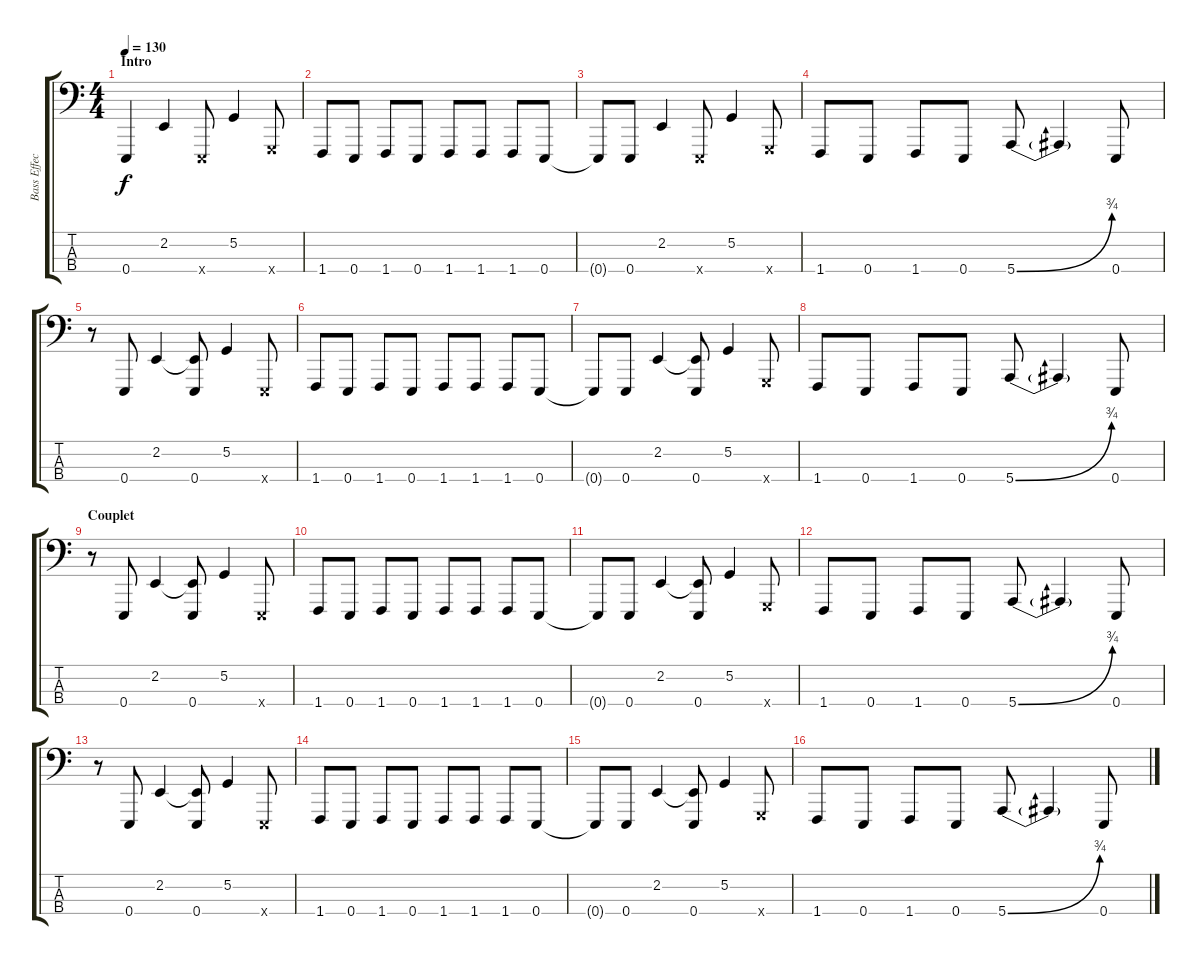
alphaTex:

\track ("Bass Effects" "Bass Effec") {instrument lead8bassandlead}
\staff {score tabs}
\tuning (G2 D2 A1 E1) {hide}
\ts (4 4)
\section ("" "Intro")
\tempo 130
\clef f4
\ks c
0.4.4{dy f instrument lead8bassandlead} 2.2.4 0.4{x}.8 5.2.4 3.4{x}.8 |
1.4.8 0.4.8 1.4.8 0.4.8 1.4.8 1.4.8 1.4.8 0.4.8 |
0.4{t}.8 0.4.8 2.2.4 0.4{x}.8 5.2.4 3.4{x}.8 |
1.4.8 0.4.8 1.4.8 0.4.8 5.4{be (bend 0 0 60 3)}.8 5.4{t}.4 0.4.8 |
r.8 0.4.8 2.2.4 (2.2{t} 0.4).8 5.2.4 0.4{x}.8 |
1.4.8 0.4.8 1.4.8 0.4.8 1.4.8 1.4.8 1.4.8 0.4.8 |
0.4{t}.8 0.4.8 2.2.4 (2.2{t} 0.4).8 5.2.4 3.4{x}.8 |
1.4.8 0.4.8 1.4.8 0.4.8 5.4{be (bend 0 0 60 3)}.8 5.4{t}.4 0.4.8 |
\section ("" "Couplet")
r.8 0.4.8 2.2.4 (2.2{t} 0.4).8 5.2.4 0.4{x}.8 |
1.4.8 0.4.8 1.4.8 0.4.8 1.4.8 1.4.8 1.4.8 0.4.8 |
0.4{t}.8 0.4.8 2.2.4 (2.2{t} 0.4).8 5.2.4 3.4{x}.8 |
1.4.8 0.4.8 1.4.8 0.4.8 5.4{be (bend 0 0 60 3)}.8 5.4{t}.4 0.4.8 |
r.8 0.4.8 2.2.4 (2.2{t} 0.4).8 5.2.4 0.4{x}.8 |
1.4.8 0.4.8 1.4.8 0.4.8 1.4.8 1.4.8 1.4.8 0.4.8 |
0.4{t}.8 0.4.8 2.2.4 (2.2{t} 0.4).8 5.2.4 3.4{x}.8 |
1.4.8 0.4.8 1.4.8 0.4.8 5.4{be (bend 0 0 60 3)}.8 5.4{t}.4 0.4.8
